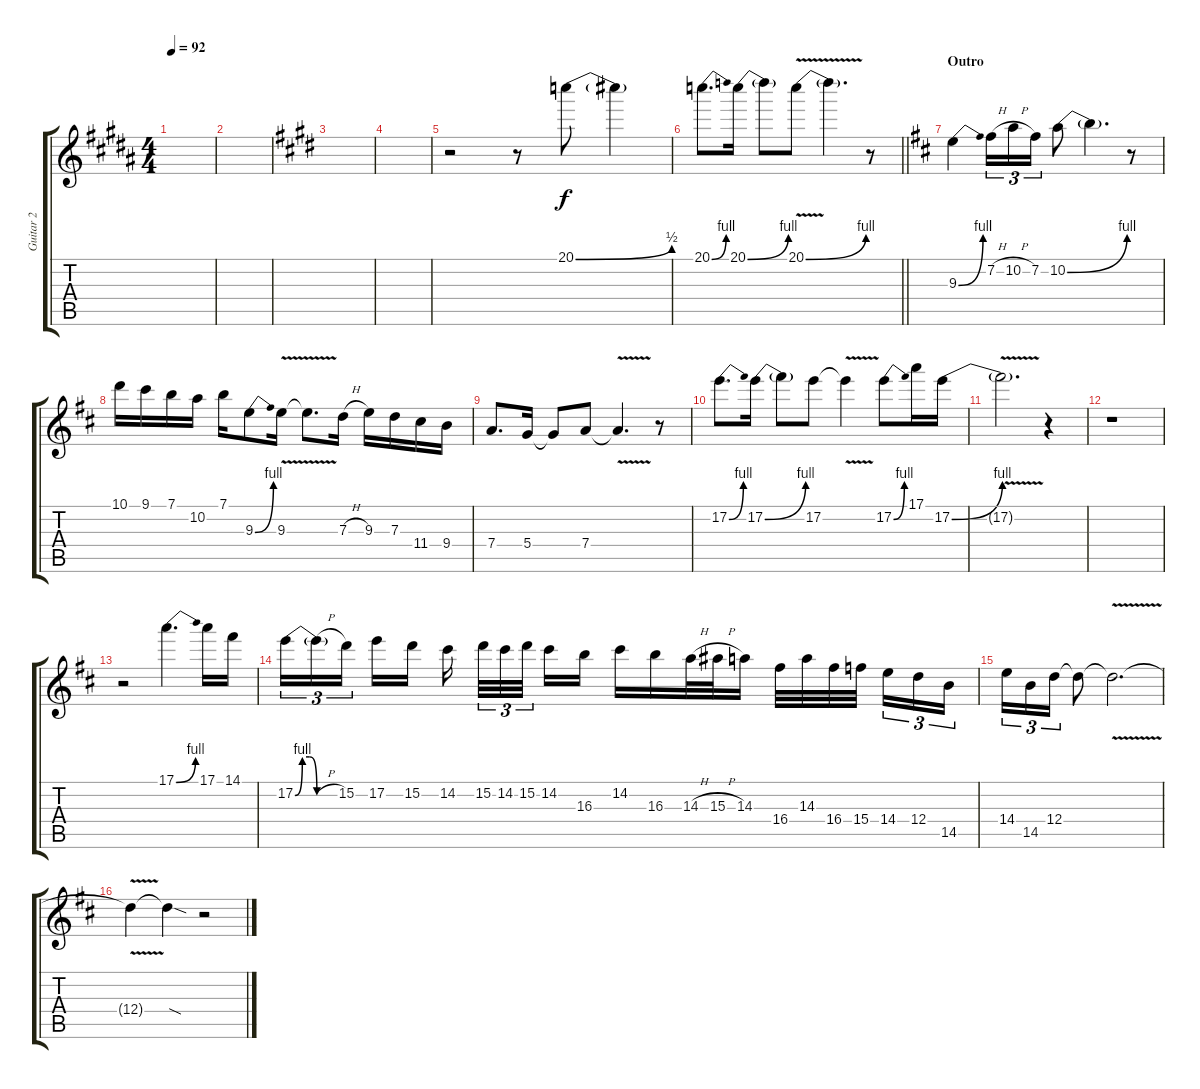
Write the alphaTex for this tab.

\track ("Guitar 2" "Guitar 2") {instrument distortionguitar}
\staff {score tabs}
\tuning (E4 B3 G3 D3 A2 E2) {hide}
\ts (4 4)
\tempo 92
\clef g2
\ks b
|
|
\ks e
|
|
r.2 r.8 20.1{be (bend 0 0 60 2)}.8 20.1{t}.4 |
\barLineRight lightlight
20.1{be (bend 0 0 60 4)}.8{d} 20.1{be (bend 0 0 60 4)}.16 20.1{t}.8 20.1{be (bend 0 0 60 4) v}.8 20.1{t}.4{d} r.8 |
\section ("" "Outro")
\ks d
9.3{be (bend 0 0 60 4)}.4 7.2{h}.16{tu (3 2)} 10.2{h}.16{tu (3 2)} 7.2.16{tu (3 2)} 10.2{be (bend 0 0 60 4)}.8 10.2{t}.4{d} r.8 |
10.1.16 9.1.16 7.1.16 10.2.16 7.1.16 9.3{be (bend 0 0 60 4)}.8 9.3{v}.16 9.3{t}.8{d} 7.3{h}.16 9.3.16 7.3.16 11.4.16 9.4.16 |
7.4.8{d} 5.4.16 5.4{t}.8 7.4.8 7.4{v t}.4{d} r.8 |
17.2{be (bend 0 0 60 4)}.8{d} 17.2{be (bend 0 0 60 4)}.16 17.2{t}.8 17.2.8 17.2{v t}.4 17.2{be (bend 0 0 60 4)}.8 17.1.16 17.2{be (bend 0 0 60 4)}.16 |
17.2{v t}.2{d} r.4 |
r.1 |
r.2 17.1{be (bend 0 0 60 4)}.4{d} 17.1.16 14.1.16 |
17.2{be (custom 0 0 10 4 20 4 30 0 60 0)}.16{tu (3 2)} 17.2{h t}.16{tu (3 2)} 15.2.16{tu (3 2) beam splitsecondary} 17.2.16 15.2.16 14.2.16{beam splitsecondary} 15.2.32{tu (3 2)} 14.2.32{tu (3 2)} 15.2.32{tu (3 2) beam splitsecondary} 14.2.16 16.3.16 14.2.16 16.3.16 14.3{h}.32 15.3{h}.32 14.3.16 16.4.32 14.3.32 16.4.32 15.4.32{beam splitsecondary} 14.4.16{tu (3 2)} 12.4.16{tu (3 2)} 14.5.16{tu (3 2)} |
14.4.16{tu (3 2)} 14.5.16{tu (3 2)} 12.4.16{tu (3 2)} 12.4{t}.8 12.4{v t}.2{d} |
12.4{t}.4 12.4{sod t}.4 r.2
